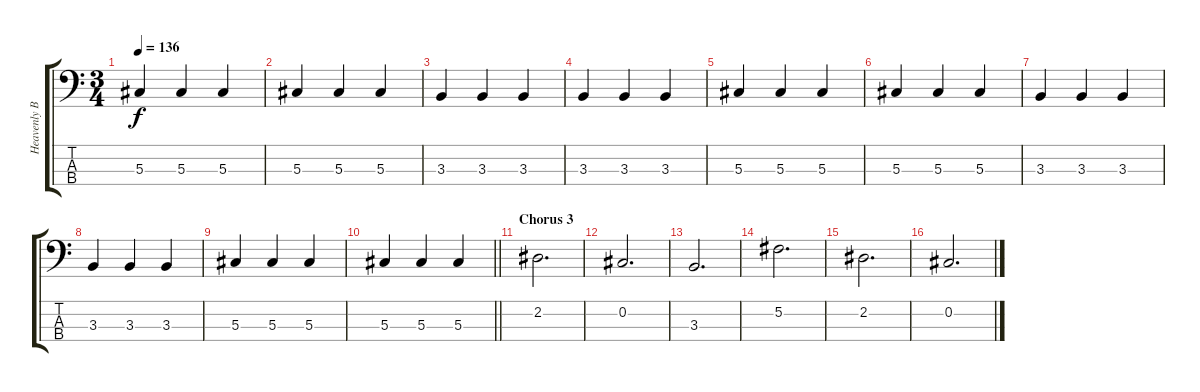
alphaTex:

\track ("Heavenly Bass" "Heavenly B") {instrument electricbassfinger}
\staff {score tabs}
\tuning (Gb2 Db2 Ab1 Eb1) {hide}
\ts (3 4)
\tempo 136
\clef f4
\ks c
5.3.4{dy f} 5.3.4 5.3.4 |
5.3.4 5.3.4 5.3.4 |
3.3.4 3.3.4 3.3.4 |
3.3.4 3.3.4 3.3.4 |
5.3.4 5.3.4 5.3.4 |
5.3.4 5.3.4 5.3.4 |
3.3.4 3.3.4 3.3.4 |
3.3.4 3.3.4 3.3.4 |
5.3.4 5.3.4 5.3.4 |
\barLineRight lightlight
5.3.4 5.3.4 5.3.4 |
\section ("" "Chorus 3")
2.2.2{d} |
0.2.2{d} |
3.3.2{d} |
5.2.2{d} |
2.2.2{d} |
0.2.2{d}
